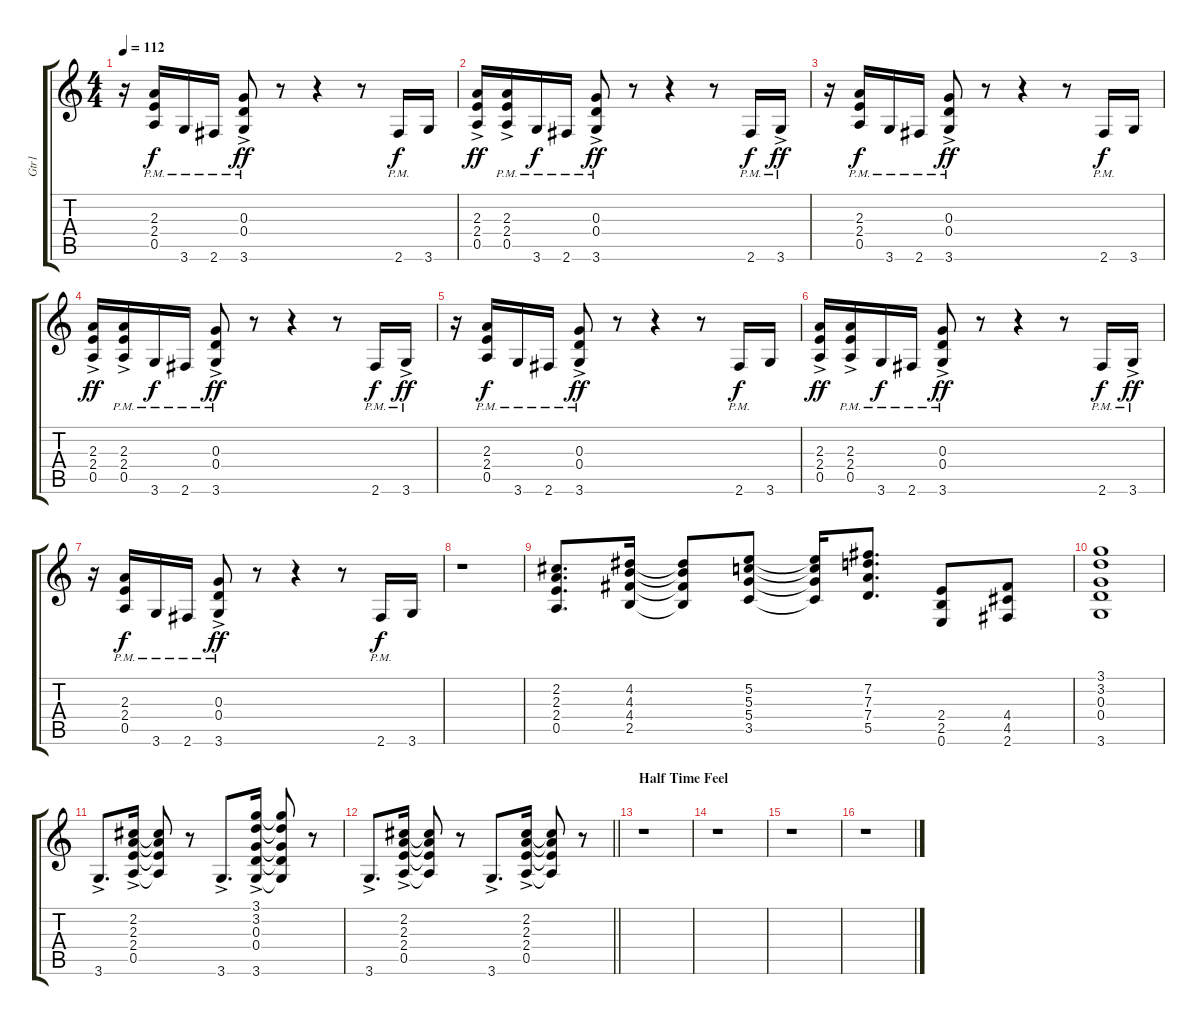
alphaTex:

\track ("Gtr1" "Gtr1") {instrument distortionguitar}
\staff {score tabs}
\tuning (E4 B3 G3 D3 A2 E2) {hide}
\ts (4 4)
\tempo 112
\clef g2
\ks c
r.16{dy f} (2.3{pm} 2.4{pm} 0.5{pm}).16 3.6{pm}.16 2.6{pm}.16 (0.3{ac pm} 0.4{ac pm} 3.6{ac pm}).8{dy ff} r.8 r.4 r.8 2.6{pm}.16{dy f} 3.6.16 |
(2.3{ac} 2.4{ac} 0.5{ac}).16{dy ff} (2.3{ac pm} 2.4{ac pm} 0.5{ac pm}).16 3.6{pm}.16{dy f} 2.6{pm}.16 (0.3{ac pm} 0.4{ac pm} 3.6{ac pm}).8{dy ff} r.8 r.4 r.8 2.6{pm}.16{dy f} 3.6{ac pm}.16{dy ff} |
r.16 (2.3{pm} 2.4{pm} 0.5{pm}).16{dy f} 3.6{pm}.16 2.6{pm}.16 (0.3{ac pm} 0.4{ac pm} 3.6{ac pm}).8{dy ff} r.8 r.4 r.8 2.6{pm}.16{dy f} 3.6.16 |
(2.3{ac} 2.4{ac} 0.5{ac}).16{dy ff} (2.3{ac pm} 2.4{ac pm} 0.5{ac pm}).16 3.6{pm}.16{dy f} 2.6{pm}.16 (0.3{ac pm} 0.4{ac pm} 3.6{ac pm}).8{dy ff} r.8 r.4 r.8 2.6{pm}.16{dy f} 3.6{ac pm}.16{dy ff} |
r.16 (2.3{pm} 2.4{pm} 0.5{pm}).16{dy f} 3.6{pm}.16 2.6{pm}.16 (0.3{ac pm} 0.4{ac pm} 3.6{ac pm}).8{dy ff} r.8 r.4 r.8 2.6{pm}.16{dy f} 3.6.16 |
(2.3{ac} 2.4{ac} 0.5{ac}).16{dy ff} (2.3{ac pm} 2.4{ac pm} 0.5{ac pm}).16 3.6{pm}.16{dy f} 2.6{pm}.16 (0.3{ac pm} 0.4{ac pm} 3.6{ac pm}).8{dy ff} r.8 r.4 r.8 2.6{pm}.16{dy f} 3.6{ac pm}.16{dy ff} |
r.16 (2.3{pm} 2.4{pm} 0.5{pm}).16{dy f} 3.6{pm}.16 2.6{pm}.16 (0.3{ac pm} 0.4{ac pm} 3.6{ac pm}).8{dy ff} r.8 r.4 r.8 2.6{pm}.16{dy f} 3.6.16 |
r.1 |
(2.2 2.3 2.4 0.5).8{d} (4.2 4.3 4.4 2.5).16 (4.2{t} 4.3{t} 4.4{t} 2.5{t}).8 (5.2 5.3 5.4 3.5).8 (5.2{t} 5.3{t} 5.4{t} 3.5{t}).16 (7.2 7.3 7.4 5.5).8{d} (2.4 2.5 0.6).8 (4.4 4.5 2.6).8 |
(3.1 3.2 0.3 0.4 3.6).1 |
3.6{ac}.8{d} (2.2{ac} 2.3{ac} 2.4{ac} 0.5{ac}).16 (2.2{t} 2.3{t} 2.4{t} 0.5{t}).8 r.8 3.6{ac}.8{d} (3.1{ac} 3.2{ac} 0.3{ac} 0.4{ac} 3.6{ac}).16 (3.1{t} 3.2{t} 0.3{t} 0.4{t} 3.6{t}).8 r.8 |
\barLineRight lightlight
3.6{ac}.8{d} (2.2{ac} 2.3{ac} 2.4{ac} 0.5{ac}).16 (2.2{t} 2.3{t} 2.4{t} 0.5{t}).8 r.8 3.6{ac}.8{d} (2.2{ac} 2.3{ac} 2.4{ac} 0.5{ac}).16 (2.2{t} 2.3{t} 2.4{t} 0.5{t}).8 r.8 |
\section ("" "Half Time Feel")
r.1 |
r.1 |
r.1 |
r.1
